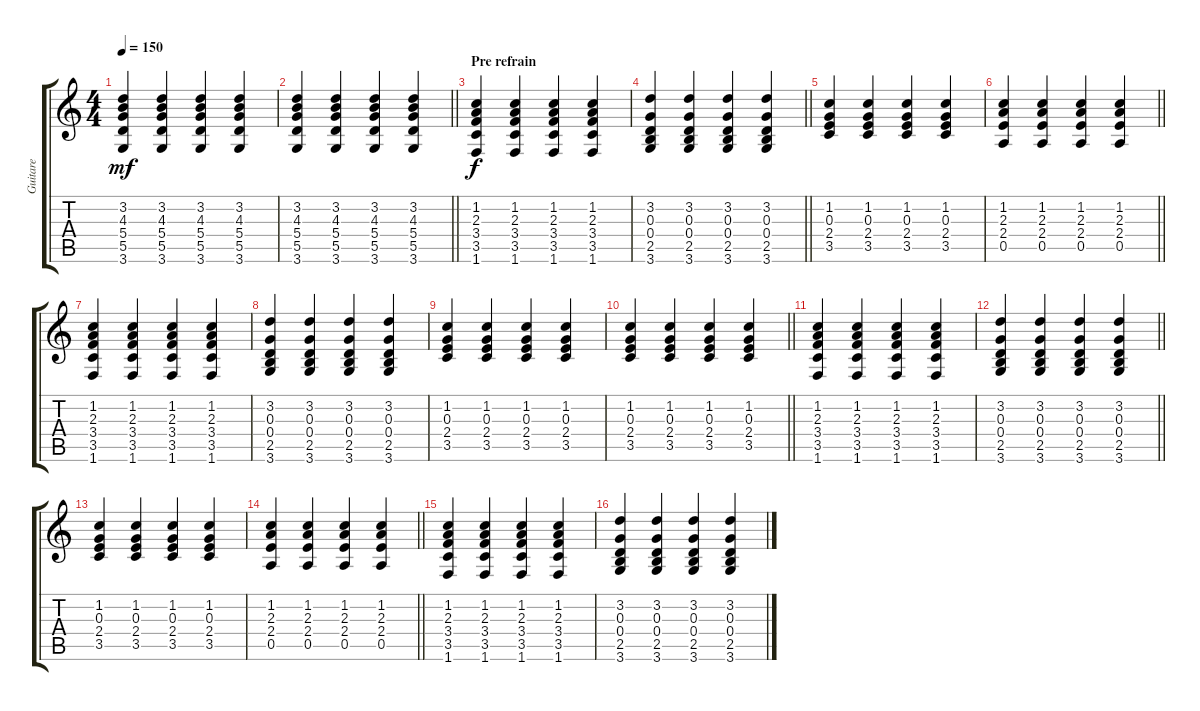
\track ("Guitare" "Guitare") {instrument overdrivenguitar}
\staff {score tabs}
\tuning (E4 B3 G3 D3 A2 E2) {hide}
\ts (4 4)
\tempo 150
\clef g2
\ks c
(3.2 4.3 5.4 5.5 3.6).4{dy mf} (3.2 4.3 5.4 5.5 3.6).4 (3.2 4.3 5.4 5.5 3.6).4 (3.2 4.3 5.4 5.5 3.6).4 |
\barLineRight lightlight
(3.2 4.3 5.4 5.5 3.6).4 (3.2 4.3 5.4 5.5 3.6).4 (3.2 4.3 5.4 5.5 3.6).4 (3.2 4.3 5.4 5.5 3.6).4 |
\section ("" "Pre refrain")
(1.2 2.3 3.4 3.5 1.6).4{dy f} (1.2 2.3 3.4 3.5 1.6).4 (1.2 2.3 3.4 3.5 1.6).4 (1.2 2.3 3.4 3.5 1.6).4 |
\barLineRight lightlight
(3.2 0.3 0.4 2.5 3.6).4 (3.2 0.3 0.4 2.5 3.6).4 (3.2 0.3 0.4 2.5 3.6).4 (3.2 0.3 0.4 2.5 3.6).4 |
(1.2 0.3 2.4 3.5).4 (1.2 0.3 2.4 3.5).4 (1.2 0.3 2.4 3.5).4 (1.2 0.3 2.4 3.5).4 |
\barLineRight lightlight
(1.2 2.3 2.4 0.5).4 (1.2 2.3 2.4 0.5).4 (1.2 2.3 2.4 0.5).4 (1.2 2.3 2.4 0.5).4 |
(1.2 2.3 3.4 3.5 1.6).4 (1.2 2.3 3.4 3.5 1.6).4 (1.2 2.3 3.4 3.5 1.6).4 (1.2 2.3 3.4 3.5 1.6).4 |
(3.2 0.3 0.4 2.5 3.6).4 (3.2 0.3 0.4 2.5 3.6).4 (3.2 0.3 0.4 2.5 3.6).4 (3.2 0.3 0.4 2.5 3.6).4 |
(1.2 0.3 2.4 3.5).4 (1.2 0.3 2.4 3.5).4 (1.2 0.3 2.4 3.5).4 (1.2 0.3 2.4 3.5).4 |
\barLineRight lightlight
(1.2 0.3 2.4 3.5).4 (1.2 0.3 2.4 3.5).4 (1.2 0.3 2.4 3.5).4 (1.2 0.3 2.4 3.5).4 |
(1.2 2.3 3.4 3.5 1.6).4 (1.2 2.3 3.4 3.5 1.6).4 (1.2 2.3 3.4 3.5 1.6).4 (1.2 2.3 3.4 3.5 1.6).4 |
\barLineRight lightlight
(3.2 0.3 0.4 2.5 3.6).4 (3.2 0.3 0.4 2.5 3.6).4 (3.2 0.3 0.4 2.5 3.6).4 (3.2 0.3 0.4 2.5 3.6).4 |
(1.2 0.3 2.4 3.5).4 (1.2 0.3 2.4 3.5).4 (1.2 0.3 2.4 3.5).4 (1.2 0.3 2.4 3.5).4 |
\barLineRight lightlight
(1.2 2.3 2.4 0.5).4 (1.2 2.3 2.4 0.5).4 (1.2 2.3 2.4 0.5).4 (1.2 2.3 2.4 0.5).4 |
(1.2 2.3 3.4 3.5 1.6).4 (1.2 2.3 3.4 3.5 1.6).4 (1.2 2.3 3.4 3.5 1.6).4 (1.2 2.3 3.4 3.5 1.6).4 |
(3.2 0.3 0.4 2.5 3.6).4 (3.2 0.3 0.4 2.5 3.6).4 (3.2 0.3 0.4 2.5 3.6).4 (3.2 0.3 0.4 2.5 3.6).4
